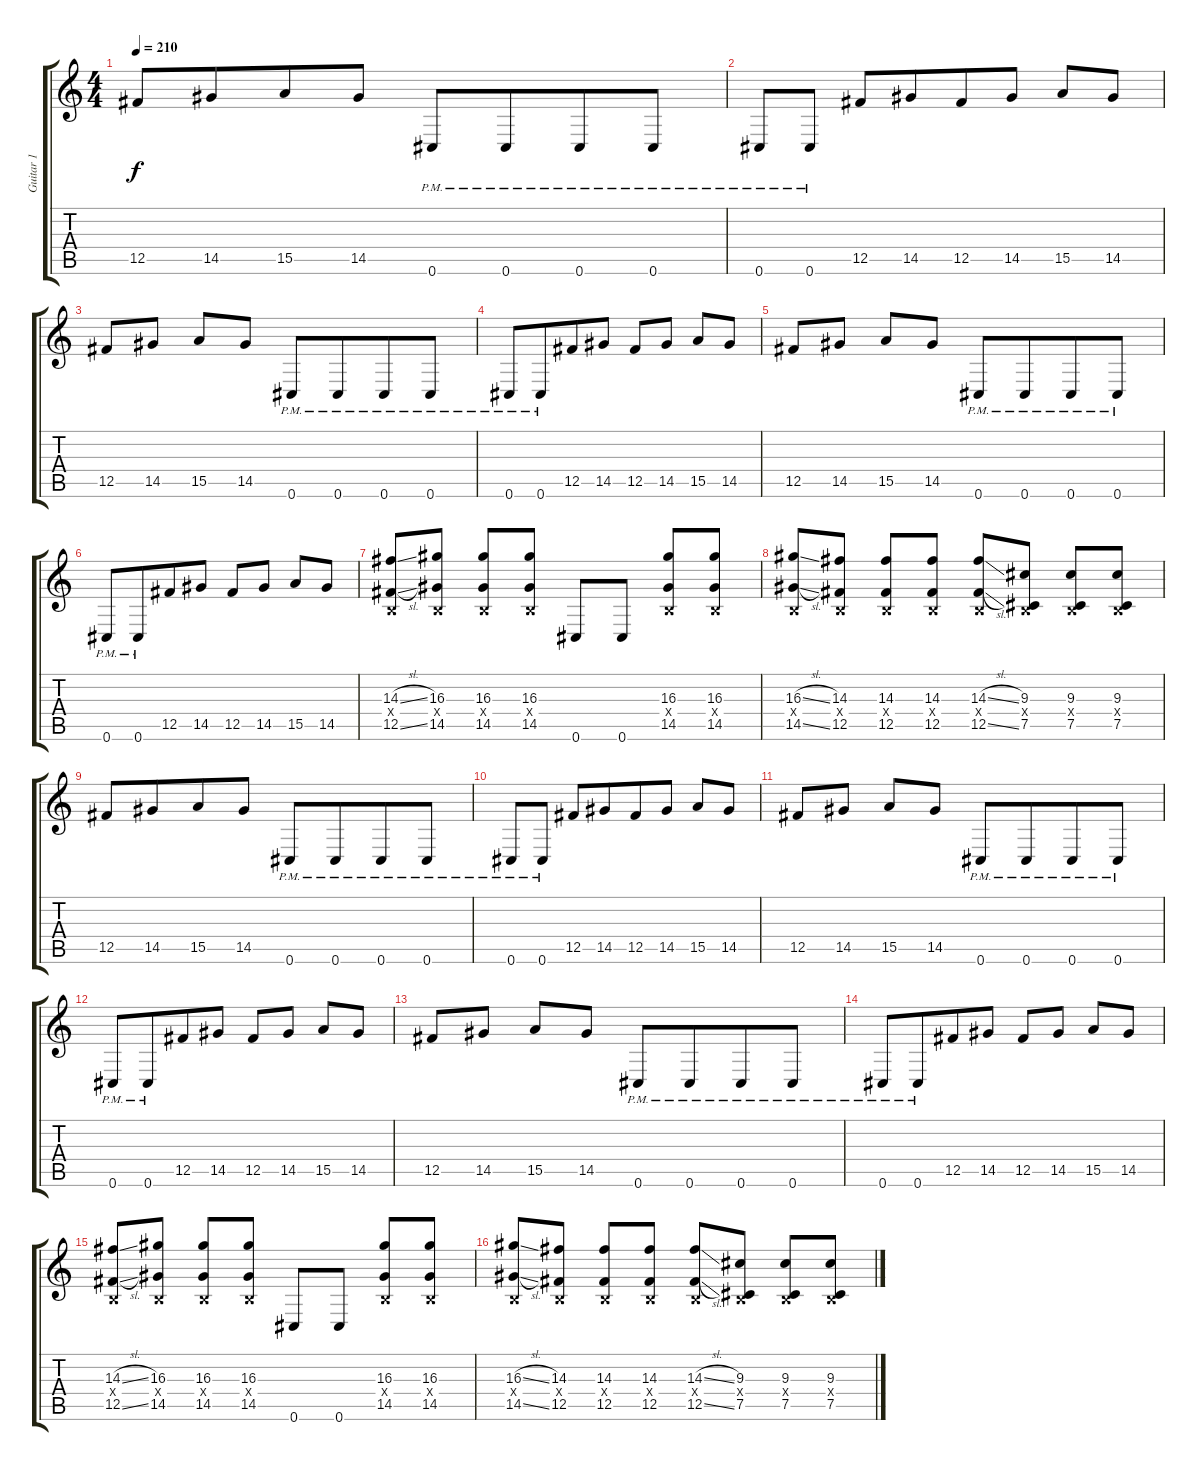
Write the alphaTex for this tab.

\track ("Guitar 1" "Guitar 1") {instrument distortionguitar}
\staff {score tabs}
\tuning (Db4 Ab3 E3 B2 Gb2 Db2) {hide}
\ts (4 4)
\tempo 210
\clef g2
\ks c
12.5.8{dy f} 14.5.8{beam merge} 15.5.8 14.5.8 0.6{pm}.8{beam merge} 0.6{pm}.8{beam merge} 0.6{pm}.8 0.6{pm}.8 |
0.6{pm}.8 0.6{pm}.8 12.5.8 14.5.8{beam merge} 12.5.8 14.5.8 15.5.8 14.5.8 |
12.5.8 14.5.8 15.5.8{beam merge} 14.5.8 0.6{pm}.8 0.6{pm}.8{beam merge} 0.6{pm}.8 0.6{pm}.8 |
0.6{pm}.8 0.6{pm}.8{beam merge} 12.5.8 14.5.8 12.5.8 14.5.8 15.5.8 14.5.8 |
12.5.8 14.5.8 15.5.8{beam merge} 14.5.8 0.6{pm}.8 0.6{pm}.8{beam merge} 0.6{pm}.8 0.6{pm}.8 |
0.6{pm}.8 0.6{pm}.8{beam merge} 12.5.8 14.5.8 12.5.8 14.5.8 15.5.8 14.5.8 |
(14.3{sl} 0.4{x} 12.5{sl}).8 (16.3 0.4{x} 14.5).8 (16.3 0.4{x} 14.5).8 (16.3 0.4{x} 14.5).8 0.6.8 0.6.8 (16.3 0.4{x} 14.5).8{beam merge} (16.3 0.4{x} 14.5).8 |
(16.3{sl} 0.4{x} 14.5{sl}).8 (14.3 0.4{x} 12.5).8 (14.3 0.4{x} 12.5).8{beam merge} (14.3 0.4{x} 12.5).8 (14.3{sl} 0.4{x} 12.5{sl}).8 (9.3 0.4{x} 7.5).8 (9.3 0.4{x} 7.5).8 (9.3 0.4{x} 7.5).8 |
12.5.8 14.5.8{beam merge} 15.5.8 14.5.8 0.6{pm}.8{beam merge} 0.6{pm}.8{beam merge} 0.6{pm}.8 0.6{pm}.8 |
0.6{pm}.8 0.6{pm}.8 12.5.8 14.5.8{beam merge} 12.5.8 14.5.8 15.5.8 14.5.8 |
12.5.8 14.5.8 15.5.8{beam merge} 14.5.8 0.6{pm}.8 0.6{pm}.8{beam merge} 0.6{pm}.8 0.6{pm}.8 |
0.6{pm}.8 0.6{pm}.8{beam merge} 12.5.8 14.5.8 12.5.8 14.5.8 15.5.8 14.5.8 |
12.5.8 14.5.8 15.5.8{beam merge} 14.5.8 0.6{pm}.8 0.6{pm}.8{beam merge} 0.6{pm}.8 0.6{pm}.8 |
0.6{pm}.8 0.6{pm}.8{beam merge} 12.5.8 14.5.8 12.5.8 14.5.8 15.5.8 14.5.8 |
(14.3{sl} 0.4{x} 12.5{sl}).8 (16.3 0.4{x} 14.5).8 (16.3 0.4{x} 14.5).8 (16.3 0.4{x} 14.5).8 0.6.8 0.6.8 (16.3 0.4{x} 14.5).8{beam merge} (16.3 0.4{x} 14.5).8 |
(16.3{sl} 0.4{x} 14.5{sl}).8 (14.3 0.4{x} 12.5).8 (14.3 0.4{x} 12.5).8{beam merge} (14.3 0.4{x} 12.5).8 (14.3{sl} 0.4{x} 12.5{sl}).8 (9.3 0.4{x} 7.5).8 (9.3 0.4{x} 7.5).8 (9.3 0.4{x} 7.5).8
